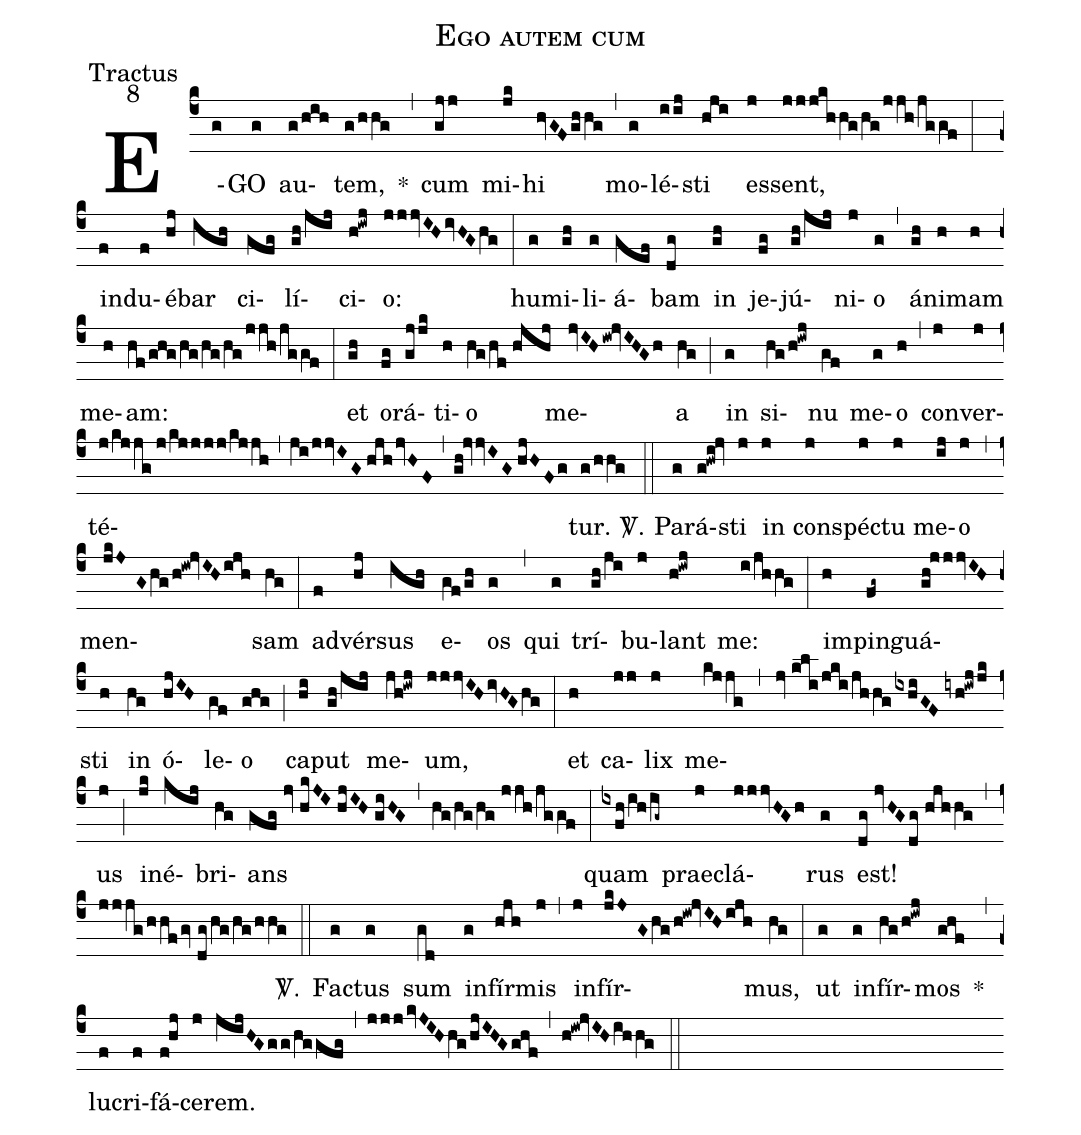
name:Ego autem cum;
office-part:Tractus;
mode:8;
%%
(c4) E(g)GO(g) au(g/hih)tem,(g/hhg) *(,) cum(gjj) mi(jk)hi(hvGFghhg) (,) mo(g)lé(iij)sti(hji) es(j)sent,(jjjkhhg/hg/jjh/jggf) (:) in(f)du(f)é(hj)bar(igh) ci(gfg)lí(gh/jij)ci(h!iwj)o:(jjjvIHivHGhg) (:) hu(g)mi(gh)li(g)á(gef)bam(dg) in(gh) je(fg)jú(gh/jij)ni(j)o(g) (,) á(gh)ni(h)mam(h) me(h)am:(hf/ghg/hg/hg/hg/jjh/jggf) (:) et(gh) o(fg)rá(gjjk)ti(h)o(hg/hf//hjhj) me(jvIHiw!jvIHGh)a(hg) (;) in(g) si(hg/h!iwj)nu(gf) me(g)o(h) (,) con(j)ver(j)té(j/kjjg//j/kjjjj/kjjh,ji/jjvIG//hjhjvHF,gh!jvvIG//hjHFg)tur.(g/hhg) <sp>V/</sp>.(::) Pa(g)rá(g!hwi!jv)sti(j) in(j) con(j)spé(j)ctu(j) me(ij)o(j) (,) men(jkJGhg/h!iw!jvIHijh)sam(hg) (:) ad(f)vér(hj)sus(igh) e(gf/gh)os(g) (,) qui(g) trí(gh/ji)bu(j)lant(h!iwj) me:(i/jhhg) (:) im(h)pin(fg~)guá(gh!jjjvIH)sti(h) in(hg) ó(hjIH)le(gf)o(ghg) (;) ca(hi)put(gh/jij) me(jh!iwj)um,(jjjvIHivHGhg) (:) et(h) ca(jj)lix(j) me(kjjg,jv//kli/jki/jhhgixhiGF//iyh!iwjjk)us(j) (;) in(jk)é(kij)bri(hg)ans(gfg//jv//hkJI//hjIH//giHG) (,) (hg/hg/hg//jjh/jggf) (:) quam(ixfh/ih/ig~) prae(j)clá(jjjvHGh)rus(g) est!(dg//jvHGdg//hjhhg) (,) (jjjg/hhf/gv//dg/hg/hg/hhg) <sp>V/</sp>.(::) Fa(g)ctus(g) sum(gd) in(g)fír(hjh)mis(j) (,) in(j)fír(jkJGhg/h!iw!jvIHijh)mus,(hg) (:) ut(g) in(g)fír(hg/h!iwj)mos(ghf) *(,) lu(f)cri(f)fá(f!hj)ce(j)rem.(jijHGgg/hggfg) (,) (jjjkvJIHhg/hjIHGghf) (,) (h!iw!jvIHihhg) (::)
